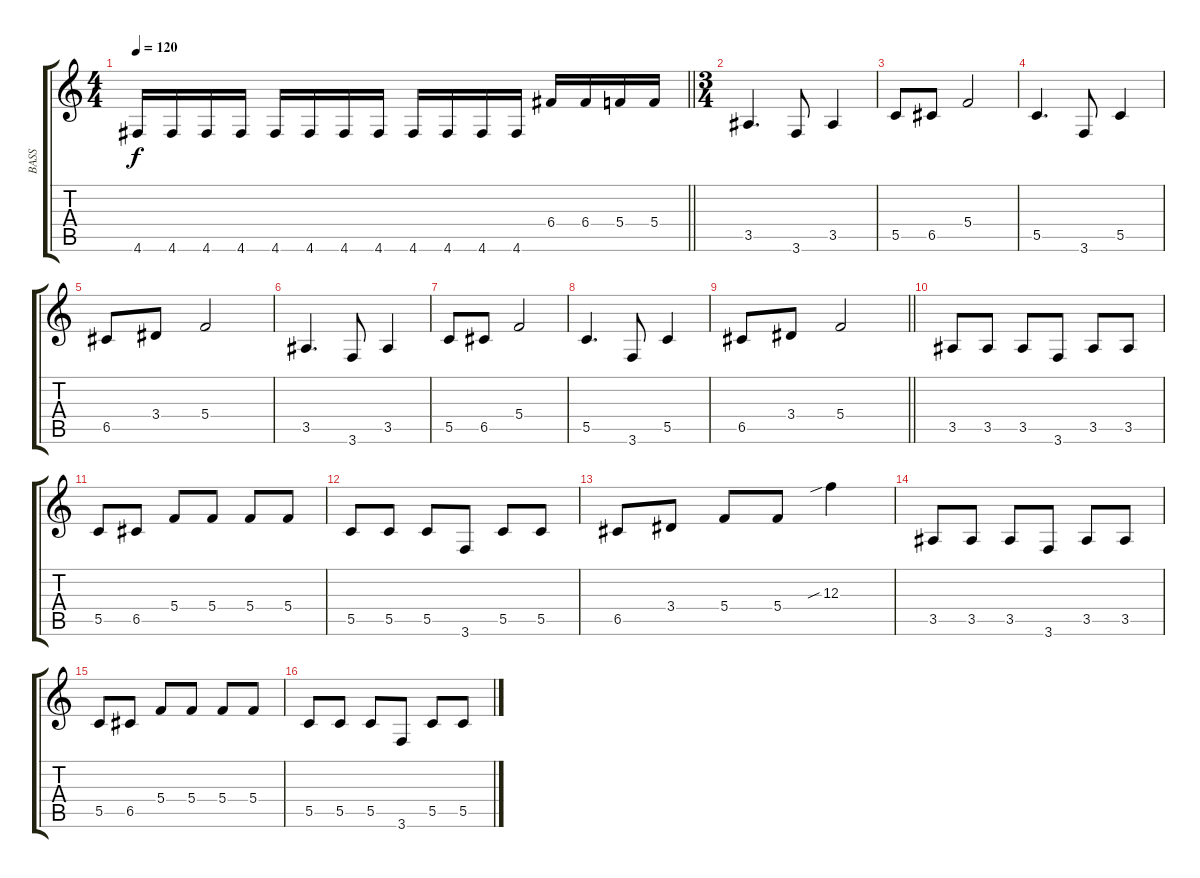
\track ("BASS" "BASS") {instrument electricbassfinger}
\staff {score tabs}
\tuning (D4 A3 F3 C3 G2 D2) {hide}
\ts (4 4)
\tempo 120
\clef g2
\barLineRight lightlight
\ks c
4.6.16{dy f} 4.6.16 4.6.16 4.6.16 4.6.16 4.6.16 4.6.16 4.6.16 4.6.16 4.6.16 4.6.16 4.6.16 6.4.16 6.4.16 5.4.16 5.4.16 |
\ts (3 4)
3.5.4{d} 3.6.8 3.5.4 |
5.5.8 6.5.8 5.4.2 |
5.5.4{d} 3.6.8 5.5.4 |
6.5.8 3.4.8 5.4.2 |
3.5.4{d} 3.6.8 3.5.4 |
5.5.8 6.5.8 5.4.2 |
5.5.4{d} 3.6.8 5.5.4 |
\barLineRight lightlight
6.5.8 3.4.8 5.4.2 |
3.5.8 3.5.8 3.5.8 3.6.8 3.5.8 3.5.8 |
5.5.8 6.5.8 5.4.8 5.4.8 5.4.8 5.4.8 |
5.5.8 5.5.8 5.5.8 3.6.8 5.5.8 5.5.8 |
6.5.8 3.4.8 5.4.8 5.4.8 12.3{sib}.4 |
3.5.8 3.5.8 3.5.8 3.6.8 3.5.8 3.5.8 |
5.5.8 6.5.8 5.4.8 5.4.8 5.4.8 5.4.8 |
5.5.8 5.5.8 5.5.8 3.6.8 5.5.8 5.5.8
